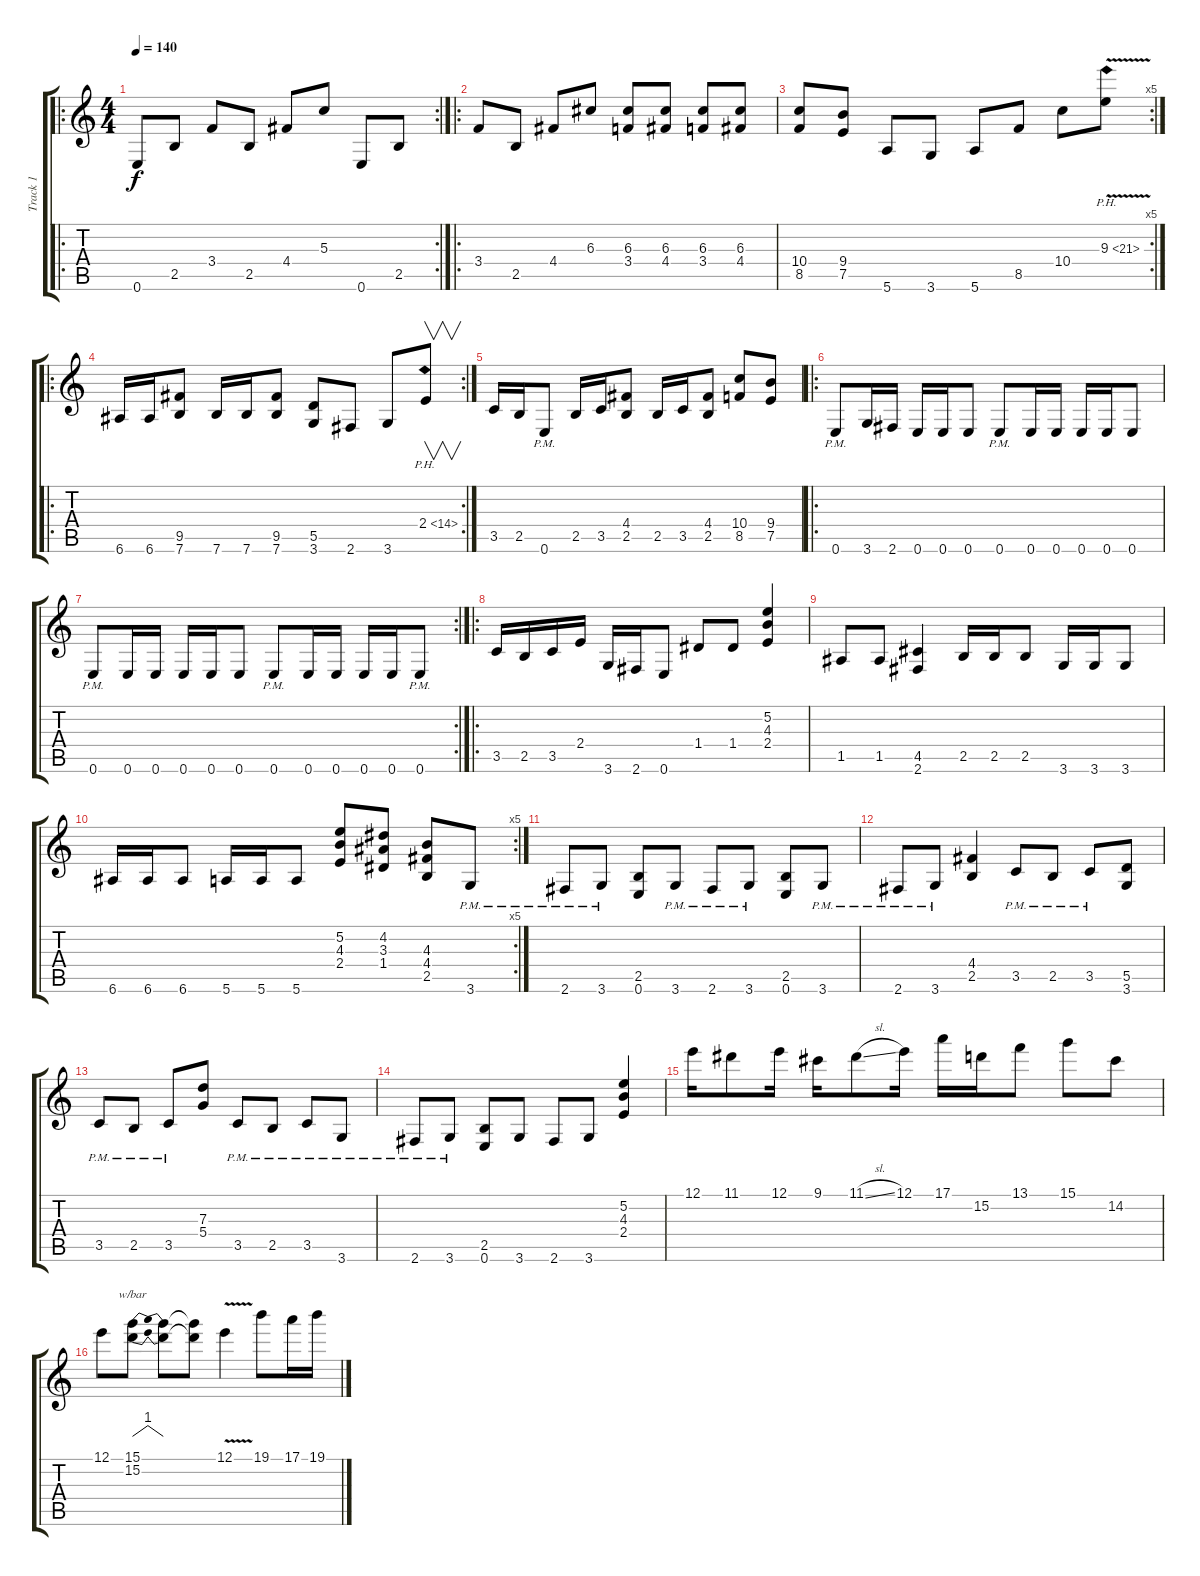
\track ("Track 1" "Track 1") {instrument distortionguitar}
\staff {score tabs}
\tuning (E4 B3 G3 D3 A2 E2) {hide}
\ro
\rc 2
\ts (4 4)
\tempo 140
\clef g2
\ks c
0.6.8{dy f instrument distortionguitar} 2.5.8 3.4.8 2.5.8 4.4.8 5.3.8 0.6.8 2.5.8 |
\ro
3.4.8 2.5.8 4.4.8 6.3.8 (6.3 3.4).8 (6.3 4.4).8 (6.3 3.4).8 (6.3 4.4).8 |
\rc 5
(10.4 8.5).8 (9.4 7.5).8 5.6.8 3.6.8 5.6.8 8.5.8 10.4.8 9.3{ph 12 v}.8 |
\ro
\rc 2
6.6.16 6.6.16 (9.5 7.6).8 7.6.16 7.6.16 (9.5 7.6).8 (5.5 3.6).8 2.6.8 3.6.8 2.4{ph 12}.8{v} |
3.5.16 2.5.16 0.6{pm}.8 2.5.16 3.5.16 (4.4 2.5).8 2.5.16 3.5.16 (4.4 2.5).8 (10.4 8.5).8 (9.4 7.5).8 |
\ro
0.6{pm}.8 3.6.16 2.6.16 0.6.16 0.6.16 0.6.8 0.6{pm}.8 0.6.16 0.6.16 0.6.16 0.6.16 0.6.8 |
\rc 2
0.6{pm}.8 0.6.16 0.6.16 0.6.16 0.6.16 0.6.8 0.6{pm}.8 0.6.16 0.6.16 0.6.16 0.6.16 0.6{pm}.8 |
\ro
3.5.16 2.5.16 3.5.16 2.4.16 3.6.16 2.6.16 0.6.8 1.4.8 1.4.8 (5.2 4.3 2.4).4 |
1.5.8 1.5.8 (4.5 2.6).4 2.5.16 2.5.16 2.5.8 3.6.16 3.6.16 3.6.8 |
\rc 5
6.6.16 6.6.16 6.6.8 5.6.16 5.6.16 5.6.8 (5.2 4.3 2.4).8 (4.2 3.3 1.4).8 (4.3 4.4 2.5).8 3.6{pm}.8 |
2.6{pm}.8 3.6{pm}.8 (2.5 0.6).8 3.6{pm}.8 2.6{pm}.8 3.6{pm}.8 (2.5 0.6).8 3.6{pm}.8 |
2.6{pm}.8 3.6{pm}.8 (4.4 2.5).4 3.5{pm}.8 2.5{pm}.8 3.5{pm}.8 (5.5 3.6).8 |
3.5{pm}.8 2.5{pm}.8 3.5{pm}.8 (7.3 5.4).8 3.5{pm}.8 2.5{pm}.8 3.5{pm}.8 3.6{pm}.8 |
2.6{pm}.8 3.6{pm}.8 (2.5 0.6).8 3.6.8 2.6.8 3.6.8 (5.2 4.3 2.4).4 |
12.1.16 11.1.8 12.1.16 9.1.16 11.1{sl}.8 12.1.16 17.1.16 15.2.16 13.1.8 15.1.8 14.2.8 |
12.1.8 (15.1 15.2).8{tbe (dip default 0 0 30 4 60 0)} (15.1{t} 15.2{t}).8 (15.1{t} 15.2{t}).8 12.1{v}.4 19.1.8 17.1.16 19.1.16
